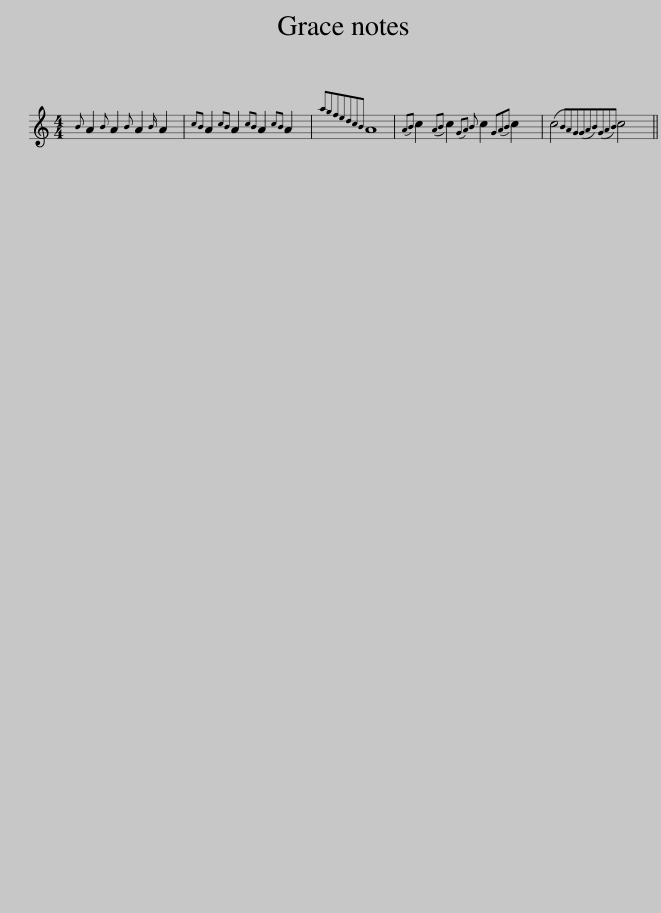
X:1
L:1/8
M:4/4
I:linebreak $
K:C
V:1 treble
V:1
{B} A2{B} A2{B} A2{B} A2 |{cB} A2{cB} A2{cB} A2{cB} A2 |{agfedcB} A8 |({AB)} c2{AB} c2({GA)B} c2{GAB} c2 | (c4{BA)G(GAB)(GAB)} c4 || %5
